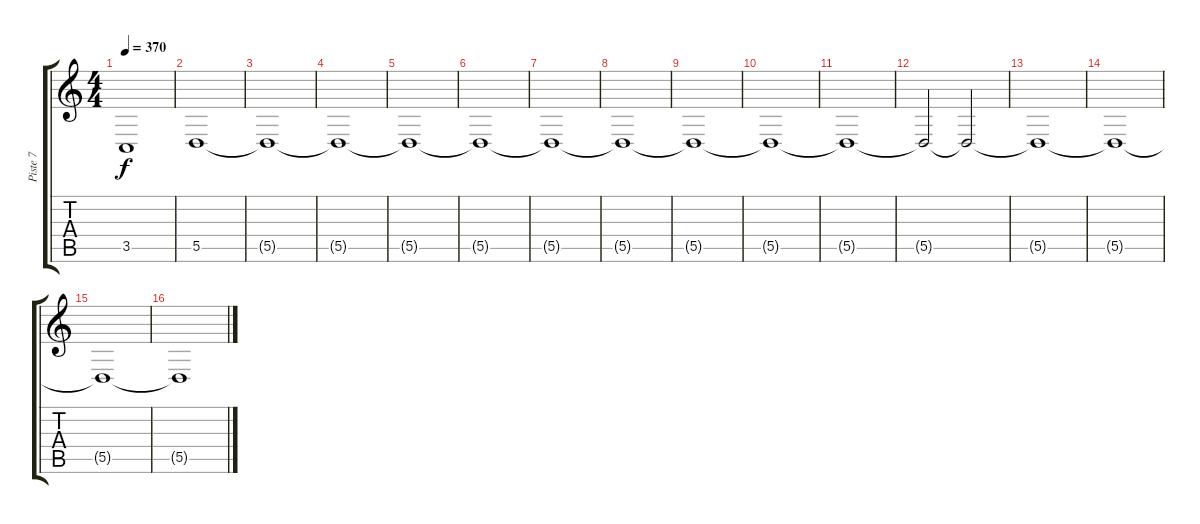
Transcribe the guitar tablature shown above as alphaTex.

\track ("Piste 7" "Piste 7") {instrument stringensemble1}
\staff {score tabs}
\tuning (E4 B3 G3 D3 A2 E2) {hide}
\ts (4 4)
\tempo 370
\clef g2
\ks c
3.5.1{dy f volume 10 instrument choiraahs} |
5.5.1 |
5.5{t}.1 |
5.5{t}.1 |
5.5{t}.1 |
5.5{t}.1 |
5.5{t}.1 |
5.5{t}.1 |
5.5{t}.1 |
5.5{t}.1 |
5.5{t}.1 |
5.5{t}.2 5.5{t}.2 |
5.5{t}.1 |
5.5{t}.1 |
5.5{t}.1 |
5.5{t}.1
